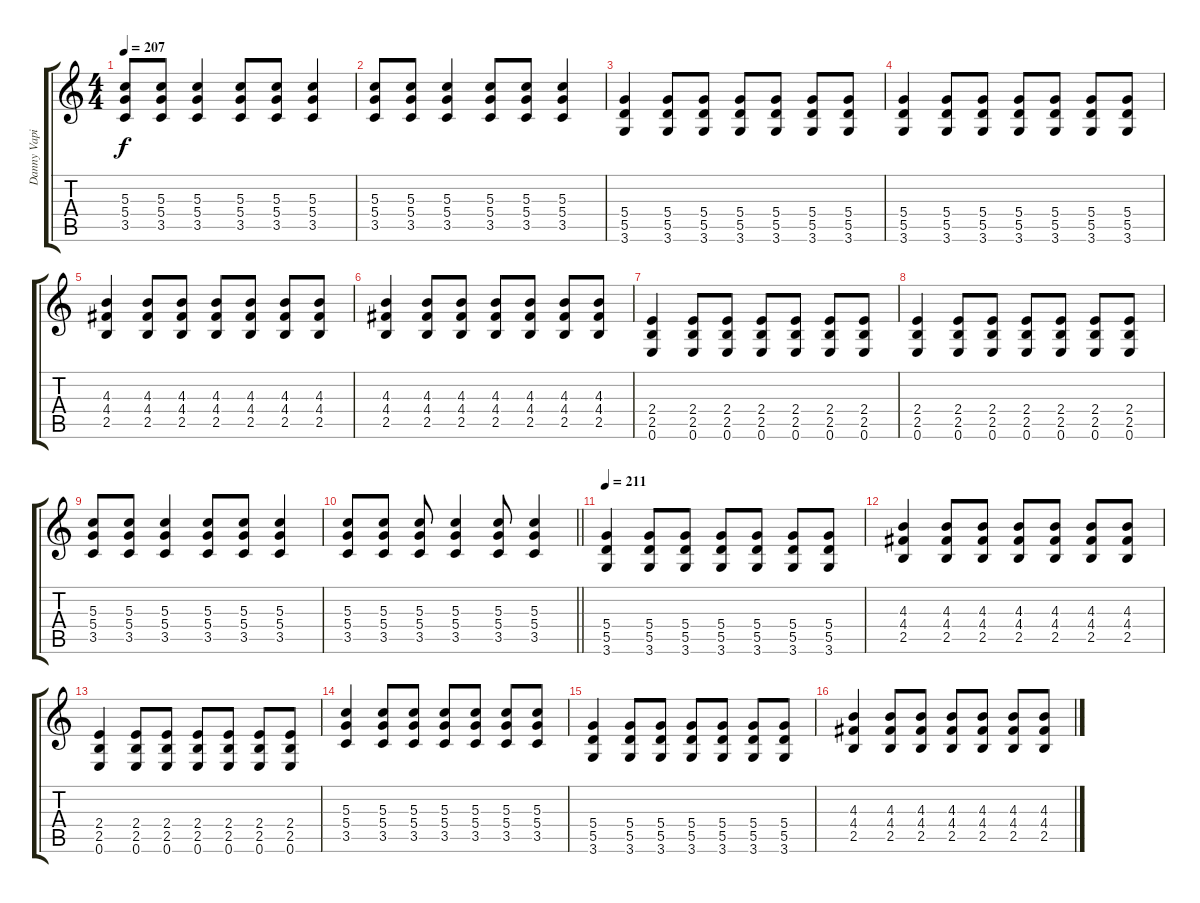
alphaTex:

\track ("Danny Vapid" "Danny Vapi") {instrument distortionguitar}
\staff {score tabs}
\tuning (E4 B3 G3 D3 A2 E2) {hide}
\ts (4 4)
\tempo 207
\clef g2
\ks c
(5.3 5.4 3.5).8{dy f} (5.3 5.4 3.5).8 (5.3 5.4 3.5).4 (5.3 5.4 3.5).8 (5.3 5.4 3.5).8 (5.3 5.4 3.5).4 |
(5.3 5.4 3.5).8 (5.3 5.4 3.5).8 (5.3 5.4 3.5).4 (5.3 5.4 3.5).8 (5.3 5.4 3.5).8 (5.3 5.4 3.5).4 |
(5.4 5.5 3.6).4 (5.4 5.5 3.6).8 (5.4 5.5 3.6).8 (5.4 5.5 3.6).8 (5.4 5.5 3.6).8 (5.4 5.5 3.6).8 (5.4 5.5 3.6).8 |
(5.4 5.5 3.6).4 (5.4 5.5 3.6).8 (5.4 5.5 3.6).8 (5.4 5.5 3.6).8 (5.4 5.5 3.6).8 (5.4 5.5 3.6).8 (5.4 5.5 3.6).8 |
(4.3 4.4 2.5).4 (4.3 4.4 2.5).8 (4.3 4.4 2.5).8 (4.3 4.4 2.5).8 (4.3 4.4 2.5).8 (4.3 4.4 2.5).8 (4.3 4.4 2.5).8 |
(4.3 4.4 2.5).4 (4.3 4.4 2.5).8 (4.3 4.4 2.5).8 (4.3 4.4 2.5).8 (4.3 4.4 2.5).8 (4.3 4.4 2.5).8 (4.3 4.4 2.5).8 |
(2.4 2.5 0.6).4 (2.4 2.5 0.6).8 (2.4 2.5 0.6).8 (2.4 2.5 0.6).8 (2.4 2.5 0.6).8 (2.4 2.5 0.6).8 (2.4 2.5 0.6).8 |
(2.4 2.5 0.6).4 (2.4 2.5 0.6).8 (2.4 2.5 0.6).8 (2.4 2.5 0.6).8 (2.4 2.5 0.6).8 (2.4 2.5 0.6).8 (2.4 2.5 0.6).8 |
(5.3 5.4 3.5).8 (5.3 5.4 3.5).8 (5.3 5.4 3.5).4 (5.3 5.4 3.5).8 (5.3 5.4 3.5).8 (5.3 5.4 3.5).4 |
\barLineRight lightlight
(5.3 5.4 3.5).8 (5.3 5.4 3.5).8 (5.3 5.4 3.5).8 (5.3 5.4 3.5).4 (5.3 5.4 3.5).8 (5.3 5.4 3.5).4 |
\section ("" "")
\tempo 211
(5.4 5.5 3.6).4 (5.4 5.5 3.6).8 (5.4 5.5 3.6).8 (5.4 5.5 3.6).8 (5.4 5.5 3.6).8 (5.4 5.5 3.6).8 (5.4 5.5 3.6).8 |
(4.3 4.4 2.5).4 (4.3 4.4 2.5).8 (4.3 4.4 2.5).8 (4.3 4.4 2.5).8 (4.3 4.4 2.5).8 (4.3 4.4 2.5).8 (4.3 4.4 2.5).8 |
(2.4 2.5 0.6).4 (2.4 2.5 0.6).8 (2.4 2.5 0.6).8 (2.4 2.5 0.6).8 (2.4 2.5 0.6).8 (2.4 2.5 0.6).8 (2.4 2.5 0.6).8 |
(5.3 5.4 3.5).4 (5.3 5.4 3.5).8 (5.3 5.4 3.5).8 (5.3 5.4 3.5).8 (5.3 5.4 3.5).8 (5.3 5.4 3.5).8 (5.3 5.4 3.5).8 |
(5.4 5.5 3.6).4 (5.4 5.5 3.6).8 (5.4 5.5 3.6).8 (5.4 5.5 3.6).8 (5.4 5.5 3.6).8 (5.4 5.5 3.6).8 (5.4 5.5 3.6).8 |
(4.3 4.4 2.5).4 (4.3 4.4 2.5).8 (4.3 4.4 2.5).8 (4.3 4.4 2.5).8 (4.3 4.4 2.5).8 (4.3 4.4 2.5).8 (4.3 4.4 2.5).8
